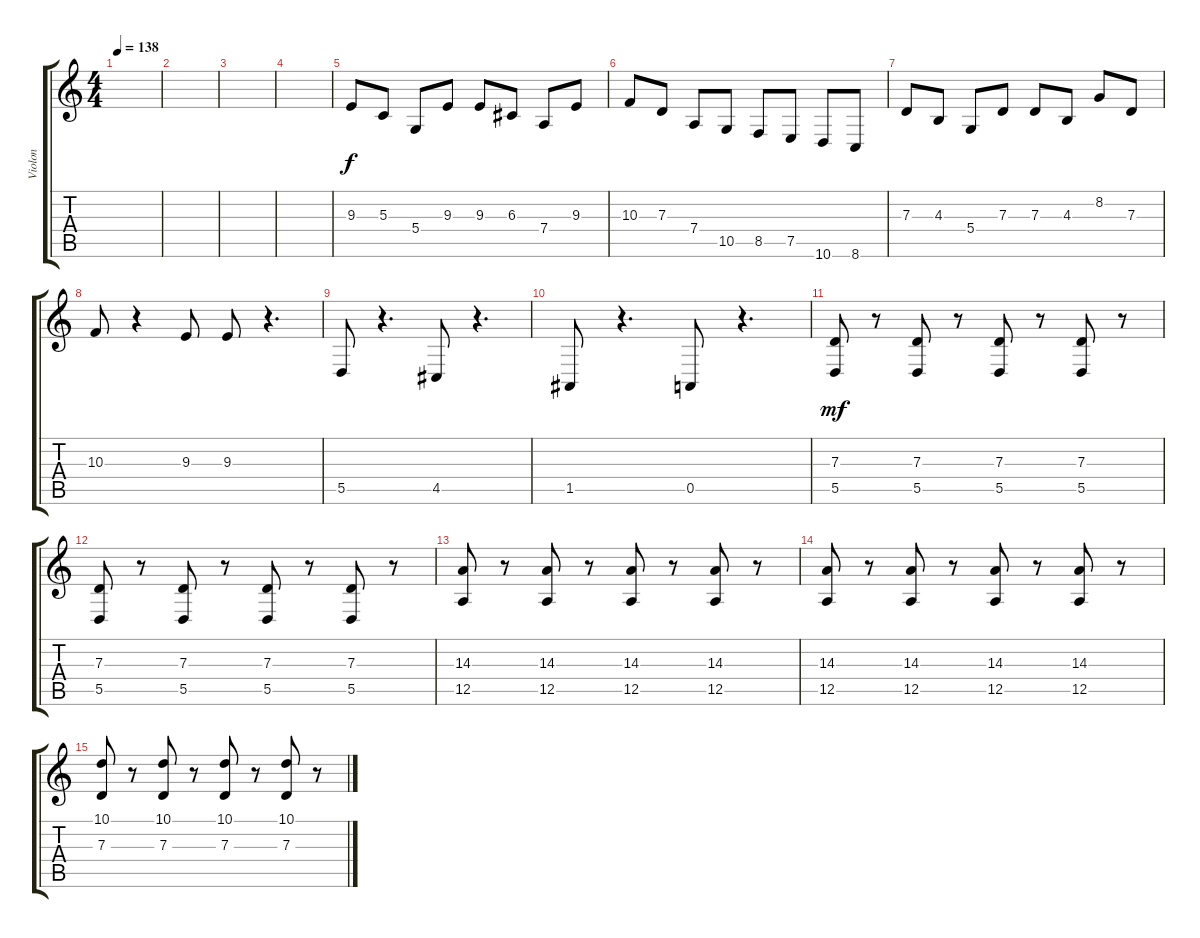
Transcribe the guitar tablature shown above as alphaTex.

\track ("Violon" "Violon") {instrument violin}
\staff {score tabs}
\tuning (E4 B3 G3 D3 A2 E2) {hide}
\ts (4 4)
\tempo 138
\clef g2
\ks c
|
|
|
|
9.3.8 5.3.8 5.4.8 9.3.8 9.3.8 6.3.8 7.4.8 9.3.8 |
10.3.8 7.3.8 7.4.8 10.5.8 8.5.8 7.5.8 10.6.8 8.6.8 |
7.3.8 4.3.8 5.4.8 7.3.8 7.3.8 4.3.8 8.2.8 7.3.8 |
10.3.8 r.4 9.3.8 9.3.8 r.4{d} |
5.5.8 r.4{d} 4.5.8 r.4{d} |
1.5.8 r.4{d} 0.5.8 r.4{d} |
(7.3 5.5).8{dy mf} r.8 (7.3 5.5).8 r.8 (7.3 5.5).8 r.8 (7.3 5.5).8 r.8 |
(7.3 5.5).8 r.8 (7.3 5.5).8 r.8 (7.3 5.5).8 r.8 (7.3 5.5).8 r.8 |
(14.3 12.5).8 r.8 (14.3 12.5).8 r.8 (14.3 12.5).8 r.8 (14.3 12.5).8 r.8 |
(14.3 12.5).8 r.8 (14.3 12.5).8 r.8 (14.3 12.5).8 r.8 (14.3 12.5).8 r.8 |
(10.1 7.3).8 r.8 (10.1 7.3).8 r.8 (10.1 7.3).8 r.8 (10.1 7.3).8 r.8
